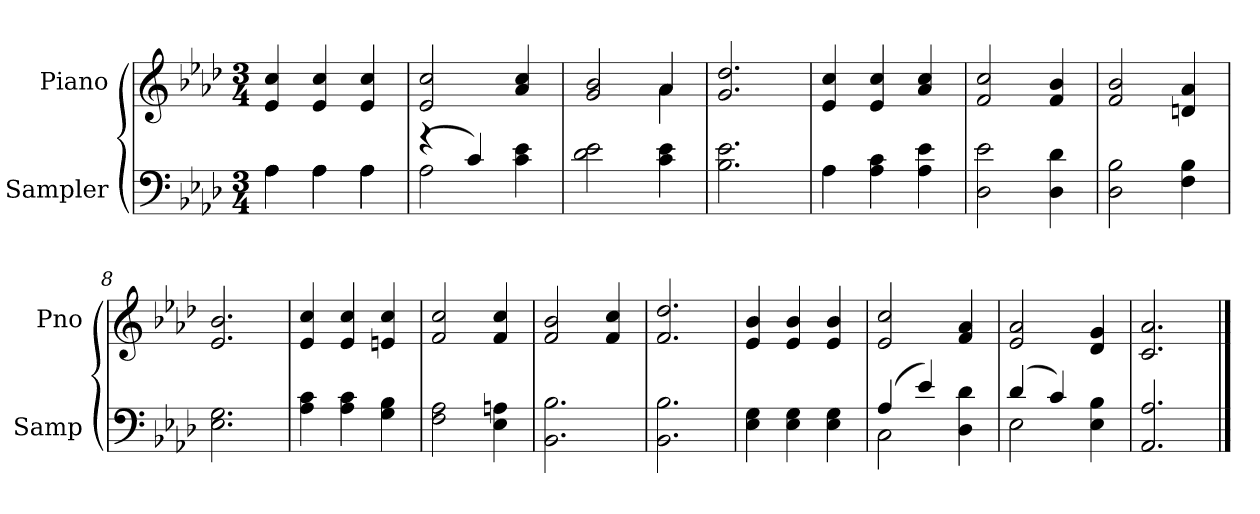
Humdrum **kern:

**kern	**kern
*part2	*part1
*staff2	*staff1
*I"Sampler	*I"Piano
*I'Samp	*I'Pno
*clefF4	*clefG2
*k[b-e-a-d-]	*k[b-e-a-d-]
*A-:	*A-:
*M3/4	*M3/4
=1	=1
*^	*
4A-\	4A-	4e-/ 4cc/
4A-\	4A-	4e-/ 4cc/
4A-\	4A-	4e-/ 4cc/
=2	=2	=2
(4r	2A-	2e-/ 2cc/
4c/)	.	.
4c\ 4e-\	4ryy	4a-/ 4cc/
*v	*v	*
=3	=3
*	*^
2d- 2e-	2g/ 2b-/	2ryy
4c\ 4e-\	4a-/	4a-
*	*v	*v
=4	=4
2.B-\ 2.e-\	2.g/ 2.dd-/
=5	=5
4A-\	4e-/ 4cc/
4A-\ 4c\	4e-/ 4cc/
4A-\ 4e-\	4a-/ 4cc/
=6	=6
2D-\ 2e-\	2f/ 2cc/
4D-\ 4d-\	4f/ 4b-/
=7	=7
2D-\ 2B-\	2f/ 2b-/
4F\ 4B-\	4dn/ 4a-/
=8	=8
2.E-\ 2.G\	2.e-/ 2.b-/
=9	=9
4A-\ 4c\	4e-/ 4cc/
4A-\ 4c\	4e-/ 4cc/
4G\ 4B-\	4en/ 4cc/
=10	=10
2F\ 2A-\	2f/ 2cc/
4E-\ 4An\	4f/ 4cc/
=11	=11
2.BB-\ 2.B-\	2f/ 2b-/
.	4f/ 4cc/
=12	=12
2.BB- 2.B-	2.f/ 2.dd-/
=13	=13
4E-\ 4G\	4e-/ 4b-/
4E-\ 4G\	4e-/ 4b-/
4E-\ 4G\	4e-/ 4b-/
=14	=14
*^	*
(4A-/	2C	2e-/ 2cc/
4e-/)	.	.
4D-\ 4d-\	4ryy	4f/ 4a-/
=15	=15	=15
(4d-/	2E-	2e-/ 2a-/
4c/)	.	.
4E-\ 4B-\	4ryy	4d-/ 4g/
*v	*v	*
=16	=16
2.AA-/ 2.A-/	2.c/ 2.a-/
==	==
*-	*-
